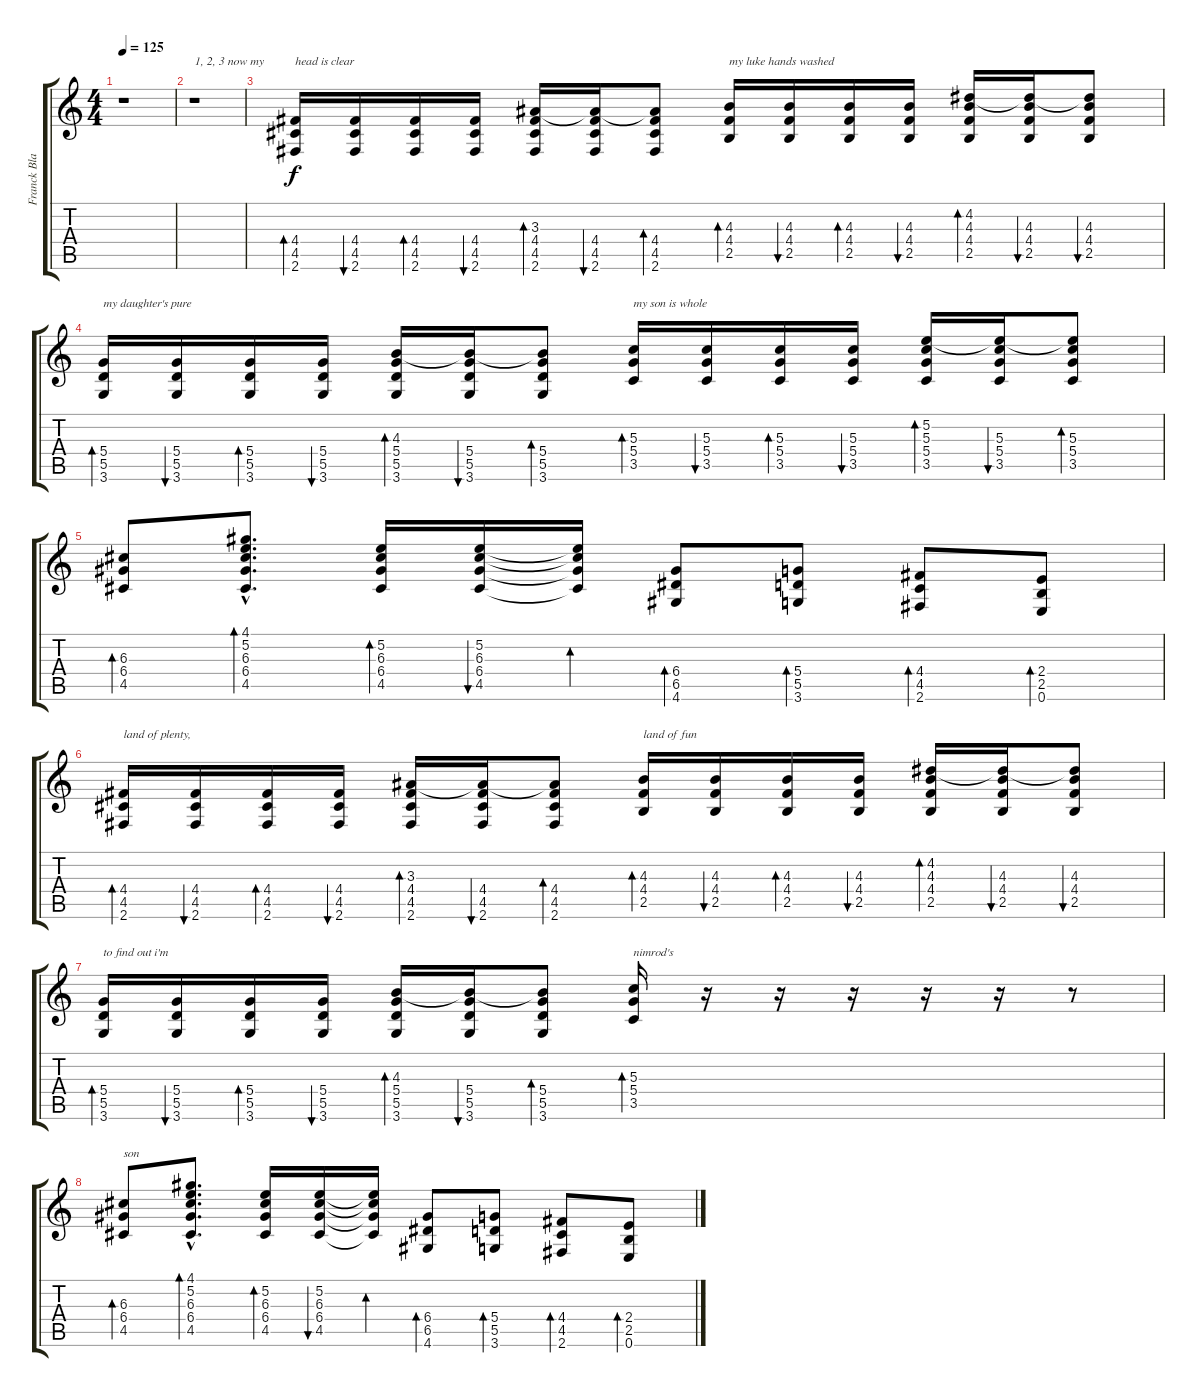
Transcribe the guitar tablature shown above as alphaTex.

\track ("Franck Black" "Franck Bla") {instrument acousticguitarsteel}
\staff {score tabs}
\tuning (E4 B3 G3 D3 A2 E2) {hide}
\ts (4 4)
\tempo 125
\clef g2
\ks c
r.1{dy f} |
r.1{txt "1, 2, 3 now my"} |
(4.4 4.5 2.6).16{bd 30 txt "head is clear"} (4.4 4.5 2.6).16{bu 30} (4.4 4.5 2.6).16{bd 30} (4.4 4.5 2.6).16{bu 30} (3.3 4.4 4.5 2.6).16{bd 30} (3.3{t} 4.4 4.5 2.6).16{bu 30} (3.3{t} 4.4 4.5 2.6).8{bd 30} (4.3 4.4 2.5).16{bd 30 txt "my luke hands washed"} (4.3 4.4 2.5).16{bu 30} (4.3 4.4 2.5).16{bd 30} (4.3 4.4 2.5).16{bu 30} (4.2 4.3 4.4 2.5).16{bd 30} (4.2{t} 4.3 4.4 2.5).16{bu 30} (4.2{t} 4.3 4.4 2.5).8{bu 30} |
(5.4 5.5 3.6).16{bd 30 txt "my daughter's pure"} (5.4 5.5 3.6).16{bu 30} (5.4 5.5 3.6).16{bd 30} (5.4 5.5 3.6).16{bu 30} (4.3 5.4 5.5 3.6).16{bd 30} (4.3{t} 5.4 5.5 3.6).16{bu 30} (4.3{t} 5.4 5.5 3.6).8{bd 30} (5.3 5.4 3.5).16{bd 30 txt "my son is whole"} (5.3 5.4 3.5).16{bu 30} (5.3 5.4 3.5).16{bd 30} (5.3 5.4 3.5).16{bu 30} (5.2 5.3 5.4 3.5).16{bd 30} (5.2{t} 5.3 5.4 3.5).16{bu 30} (5.2{t} 5.3 5.4 3.5).8{bd 30} |
(6.3 6.4 4.5).8{bd 30} (4.1{hac} 5.2{hac} 6.3{hac} 6.4{hac} 4.5{hac}).8{d bd 30} (5.2 6.3 6.4 4.5).16{bd 30} (5.2 6.3 6.4 4.5).16{bu 30} (5.2{t} 6.3{t} 6.4{t} 4.5{t}).16{bd 30} (6.4 6.5 4.6).8{bd 30} (5.4 5.5 3.6).8{bd 30} (4.4 4.5 2.6).8{bd 30} (2.4 2.5 0.6).8{bd 30} |
(4.4 4.5 2.6).16{bd 30 txt "land of plenty,"} (4.4 4.5 2.6).16{bu 30} (4.4 4.5 2.6).16{bd 30} (4.4 4.5 2.6).16{bu 30} (3.3 4.4 4.5 2.6).16{bd 30} (3.3{t} 4.4 4.5 2.6).16{bu 30} (3.3{t} 4.4 4.5 2.6).8{bd 30} (4.3 4.4 2.5).16{bd 30 txt "land of fun"} (4.3 4.4 2.5).16{bu 30} (4.3 4.4 2.5).16{bd 30} (4.3 4.4 2.5).16{bu 30} (4.2 4.3 4.4 2.5).16{bd 30} (4.2{t} 4.3 4.4 2.5).16{bu 30} (4.2{t} 4.3 4.4 2.5).8{bu 30} |
(5.4 5.5 3.6).16{bd 30 txt "to find out i'm"} (5.4 5.5 3.6).16{bu 30} (5.4 5.5 3.6).16{bd 30} (5.4 5.5 3.6).16{bu 30} (4.3 5.4 5.5 3.6).16{bd 30} (4.3{t} 5.4 5.5 3.6).16{bu 30} (4.3{t} 5.4 5.5 3.6).8{bd 30} (5.3 5.4 3.5).16{bd 30 txt "nimrod's"} r.16 r.16 r.16 r.16 r.16 r.8 |
(6.3 6.4 4.5).8{bd 30 txt "son"} (4.1{hac} 5.2{hac} 6.3{hac} 6.4{hac} 4.5{hac}).8{d bd 30} (5.2 6.3 6.4 4.5).16{bd 30} (5.2 6.3 6.4 4.5).16{bu 30} (5.2{t} 6.3{t} 6.4{t} 4.5{t}).16{bd 30} (6.4 6.5 4.6).8{bd 30} (5.4 5.5 3.6).8{bd 30} (4.4 4.5 2.6).8{bd 30} (2.4 2.5 0.6).8{bd 30}
